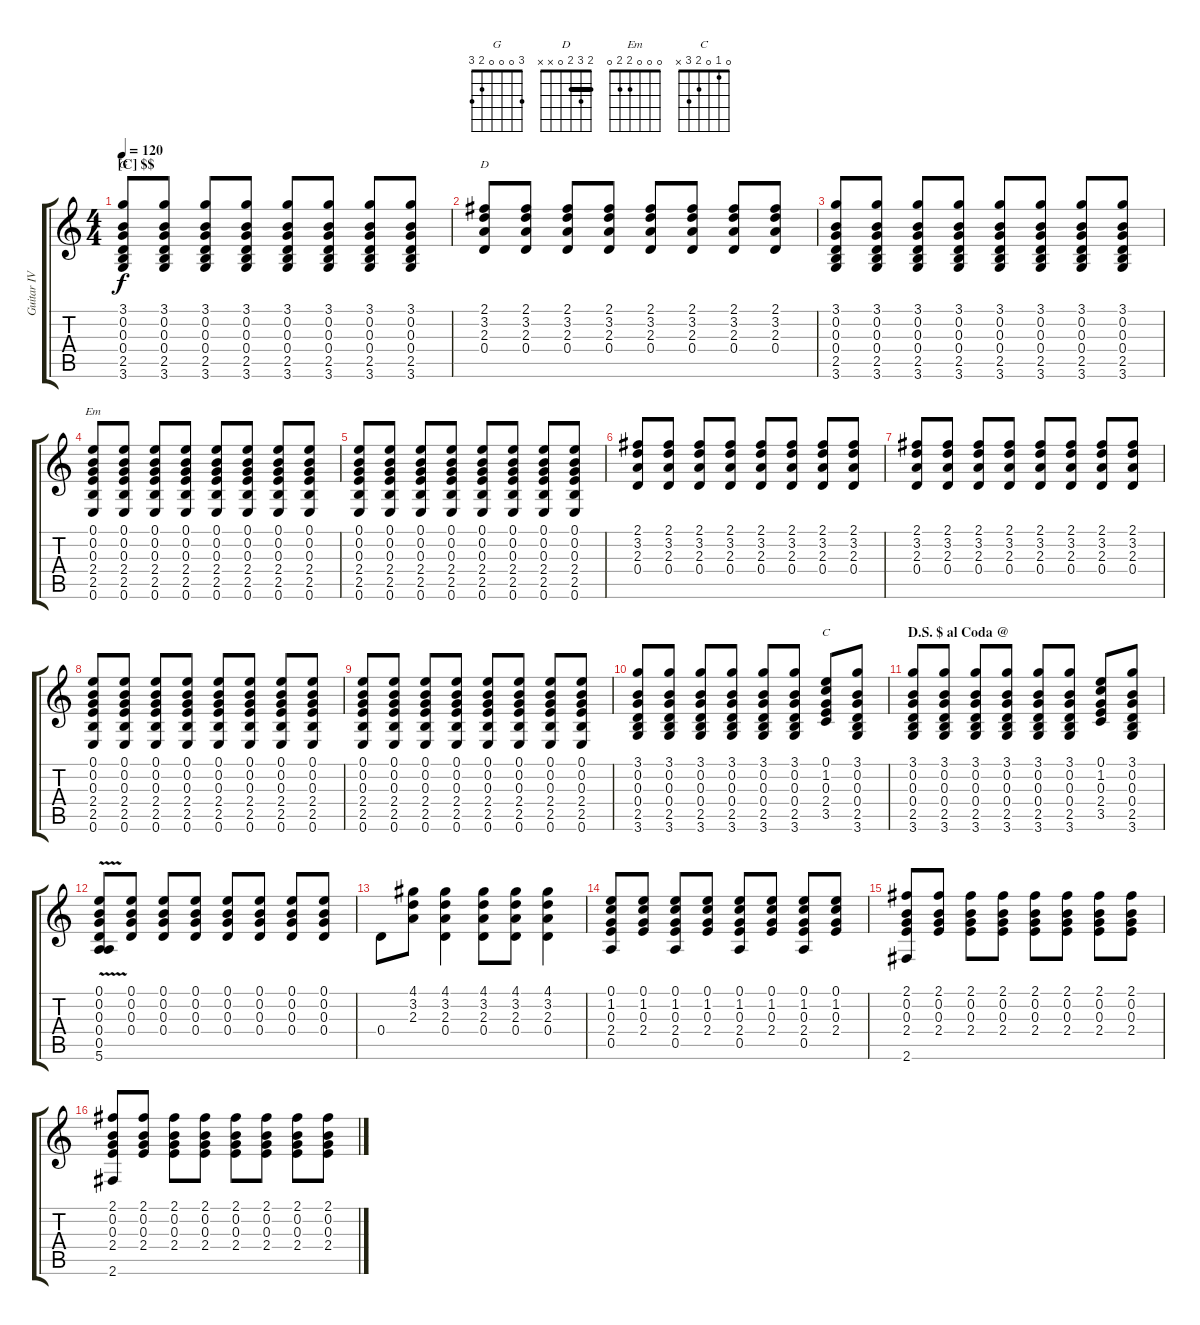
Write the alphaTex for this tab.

\track ("Guitar IV" "Guitar IV") {instrument acousticguitarnylon}
\staff {score tabs}
\tuning (E4 B3 G3 D3 A2 E2) {hide}
\chord ("G" 3 0 0 0 2 3)
\chord ("D" 2 3 2 0 x x) {barre 2}
\chord ("Em" 0 0 0 2 2 0)
\chord ("C" 0 1 0 2 3 x)
\ts (4 4)
\section ("" "[C] $$")
\tempo 120
\clef g2
\ks c
(3.1 0.2 0.3 0.4 2.5 3.6).8{ch "G" dy f} (3.1 0.2 0.3 0.4 2.5 3.6).8 (3.1 0.2 0.3 0.4 2.5 3.6).8 (3.1 0.2 0.3 0.4 2.5 3.6).8 (3.1 0.2 0.3 0.4 2.5 3.6).8 (3.1 0.2 0.3 0.4 2.5 3.6).8 (3.1 0.2 0.3 0.4 2.5 3.6).8 (3.1 0.2 0.3 0.4 2.5 3.6).8 |
(2.1 3.2 2.3 0.4).8{ch "D"} (2.1 3.2 2.3 0.4).8 (2.1 3.2 2.3 0.4).8 (2.1 3.2 2.3 0.4).8 (2.1 3.2 2.3 0.4).8 (2.1 3.2 2.3 0.4).8 (2.1 3.2 2.3 0.4).8 (2.1 3.2 2.3 0.4).8 |
(3.1 0.2 0.3 0.4 2.5 3.6).8 (3.1 0.2 0.3 0.4 2.5 3.6).8 (3.1 0.2 0.3 0.4 2.5 3.6).8 (3.1 0.2 0.3 0.4 2.5 3.6).8 (3.1 0.2 0.3 0.4 2.5 3.6).8 (3.1 0.2 0.3 0.4 2.5 3.6).8 (3.1 0.2 0.3 0.4 2.5 3.6).8 (3.1 0.2 0.3 0.4 2.5 3.6).8 |
(0.1 0.2 0.3 2.4 2.5 0.6).8{ch "Em"} (0.1 0.2 0.3 2.4 2.5 0.6).8 (0.1 0.2 0.3 2.4 2.5 0.6).8 (0.1 0.2 0.3 2.4 2.5 0.6).8 (0.1 0.2 0.3 2.4 2.5 0.6).8 (0.1 0.2 0.3 2.4 2.5 0.6).8 (0.1 0.2 0.3 2.4 2.5 0.6).8 (0.1 0.2 0.3 2.4 2.5 0.6).8 |
(0.1 0.2 0.3 2.4 2.5 0.6).8 (0.1 0.2 0.3 2.4 2.5 0.6).8 (0.1 0.2 0.3 2.4 2.5 0.6).8 (0.1 0.2 0.3 2.4 2.5 0.6).8 (0.1 0.2 0.3 2.4 2.5 0.6).8 (0.1 0.2 0.3 2.4 2.5 0.6).8 (0.1 0.2 0.3 2.4 2.5 0.6).8 (0.1 0.2 0.3 2.4 2.5 0.6).8 |
(2.1 3.2 2.3 0.4).8 (2.1 3.2 2.3 0.4).8 (2.1 3.2 2.3 0.4).8 (2.1 3.2 2.3 0.4).8 (2.1 3.2 2.3 0.4).8 (2.1 3.2 2.3 0.4).8 (2.1 3.2 2.3 0.4).8 (2.1 3.2 2.3 0.4).8 |
(2.1 3.2 2.3 0.4).8 (2.1 3.2 2.3 0.4).8 (2.1 3.2 2.3 0.4).8 (2.1 3.2 2.3 0.4).8 (2.1 3.2 2.3 0.4).8 (2.1 3.2 2.3 0.4).8 (2.1 3.2 2.3 0.4).8 (2.1 3.2 2.3 0.4).8 |
(0.1 0.2 0.3 2.4 2.5 0.6).8 (0.1 0.2 0.3 2.4 2.5 0.6).8 (0.1 0.2 0.3 2.4 2.5 0.6).8 (0.1 0.2 0.3 2.4 2.5 0.6).8 (0.1 0.2 0.3 2.4 2.5 0.6).8 (0.1 0.2 0.3 2.4 2.5 0.6).8 (0.1 0.2 0.3 2.4 2.5 0.6).8 (0.1 0.2 0.3 2.4 2.5 0.6).8 |
(0.1 0.2 0.3 2.4 2.5 0.6).8 (0.1 0.2 0.3 2.4 2.5 0.6).8 (0.1 0.2 0.3 2.4 2.5 0.6).8 (0.1 0.2 0.3 2.4 2.5 0.6).8 (0.1 0.2 0.3 2.4 2.5 0.6).8 (0.1 0.2 0.3 2.4 2.5 0.6).8 (0.1 0.2 0.3 2.4 2.5 0.6).8 (0.1 0.2 0.3 2.4 2.5 0.6).8 |
(3.1 0.2 0.3 0.4 2.5 3.6).8 (3.1 0.2 0.3 0.4 2.5 3.6).8 (3.1 0.2 0.3 0.4 2.5 3.6).8 (3.1 0.2 0.3 0.4 2.5 3.6).8 (3.1 0.2 0.3 0.4 2.5 3.6).8 (3.1 0.2 0.3 0.4 2.5 3.6).8 (0.1 1.2 0.3 2.4 3.5).8{ch "C"} (3.1 0.2 0.3 0.4 2.5 3.6).8 |
\section ("" "D.S. $ al Coda @")
(3.1 0.2 0.3 0.4 2.5 3.6).8 (3.1 0.2 0.3 0.4 2.5 3.6).8 (3.1 0.2 0.3 0.4 2.5 3.6).8 (3.1 0.2 0.3 0.4 2.5 3.6).8 (3.1 0.2 0.3 0.4 2.5 3.6).8 (3.1 0.2 0.3 0.4 2.5 3.6).8 (0.1 1.2 0.3 2.4 3.5).8 (3.1 0.2 0.3 0.4 2.5 3.6).8 |
(0.1{v} 0.2{v} 0.3{v} 0.4{v} 0.5{v} 5.6{v}).8 (0.1 0.2 0.3 0.4).8 (0.1 0.2 0.3 0.4).8 (0.1 0.2 0.3 0.4).8 (0.1 0.2 0.3 0.4).8 (0.1 0.2 0.3 0.4).8 (0.1 0.2 0.3 0.4).8 (0.1 0.2 0.3 0.4).8 |
0.4.8 (4.1 3.2 2.3).8 (4.1 3.2 2.3 0.4).4 (4.1 3.2 2.3 0.4).8 (4.1 3.2 2.3 0.4).8 (4.1 3.2 2.3 0.4).4 |
(0.1 1.2 0.3 2.4 0.5).8 (0.1 1.2 0.3 2.4).8 (0.1 1.2 0.3 2.4 0.5).8 (0.1 1.2 0.3 2.4).8 (0.1 1.2 0.3 2.4 0.5).8 (0.1 1.2 0.3 2.4).8 (0.1 1.2 0.3 2.4 0.5).8 (0.1 1.2 0.3 2.4).8 |
(2.1 0.2 0.3 2.4 2.6).8 (2.1 0.2 0.3 2.4).8 (2.1 0.2 0.3 2.4).8 (2.1 0.2 0.3 2.4).8 (2.1 0.2 0.3 2.4).8 (2.1 0.2 0.3 2.4).8 (2.1 0.2 0.3 2.4).8 (2.1 0.2 0.3 2.4).8 |
(2.1 0.2 0.3 2.4 2.6).8 (2.1 0.2 0.3 2.4).8 (2.1 0.2 0.3 2.4).8 (2.1 0.2 0.3 2.4).8 (2.1 0.2 0.3 2.4).8 (2.1 0.2 0.3 2.4).8 (2.1 0.2 0.3 2.4).8 (2.1 0.2 0.3 2.4).8
